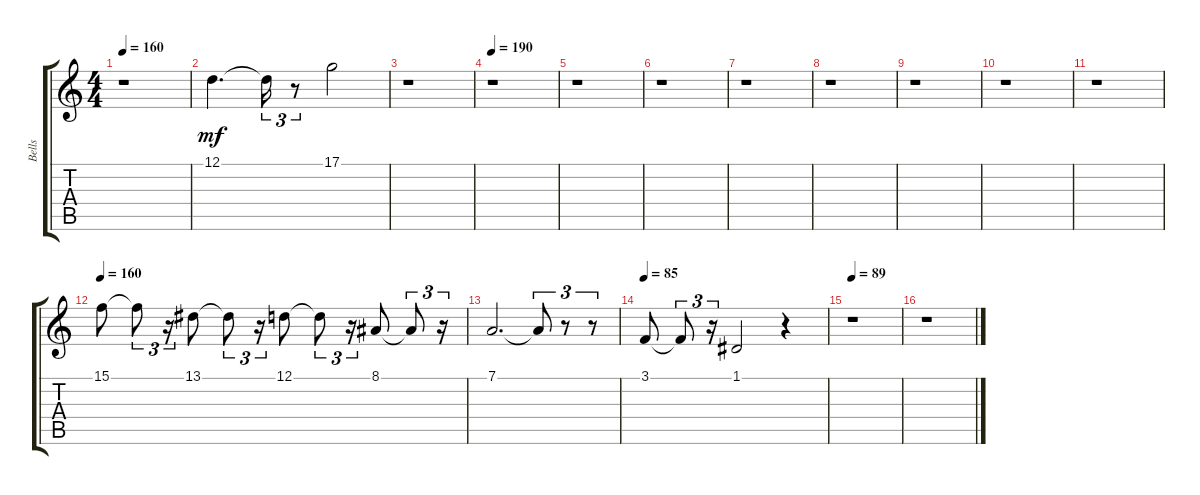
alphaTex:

\track ("Bells" "Bells") {instrument tubularbells}
\staff {score tabs}
\tuning (D4 A3 F3 C3 G2 C2) {hide}
\ts (4 4)
\tempo 160
\clef g2
\ks aminor
r.1{dy mf} |
12.1.4{d} 12.1{t}.16{tu (3 2)} r.8{tu (3 2)} 17.1.2 |
r.1 |
\tempo 190
r.1 |
r.1 |
r.1 |
r.1 |
r.1 |
r.1 |
r.1 |
r.1 |
\tempo 160
15.1.8 15.1{t}.8{tu (3 2)} r.16{tu (3 2)} 13.1.8 13.1{t}.8{tu (3 2)} r.16{tu (3 2)} 12.1.8 12.1{t}.8{tu (3 2)} r.16{tu (3 2)} 8.1.8 8.1{t}.8{tu (3 2)} r.16{tu (3 2)} |
7.1.2{d} 7.1{t}.8{tu (3 2)} r.8{tu (3 2)} r.8{tu (3 2)} |
\tempo 85
3.1.8 3.1{t}.8{tu (3 2)} r.16{tu (3 2)} 1.1.2 r.4 |
\tempo 89
r.1 |
r.1
